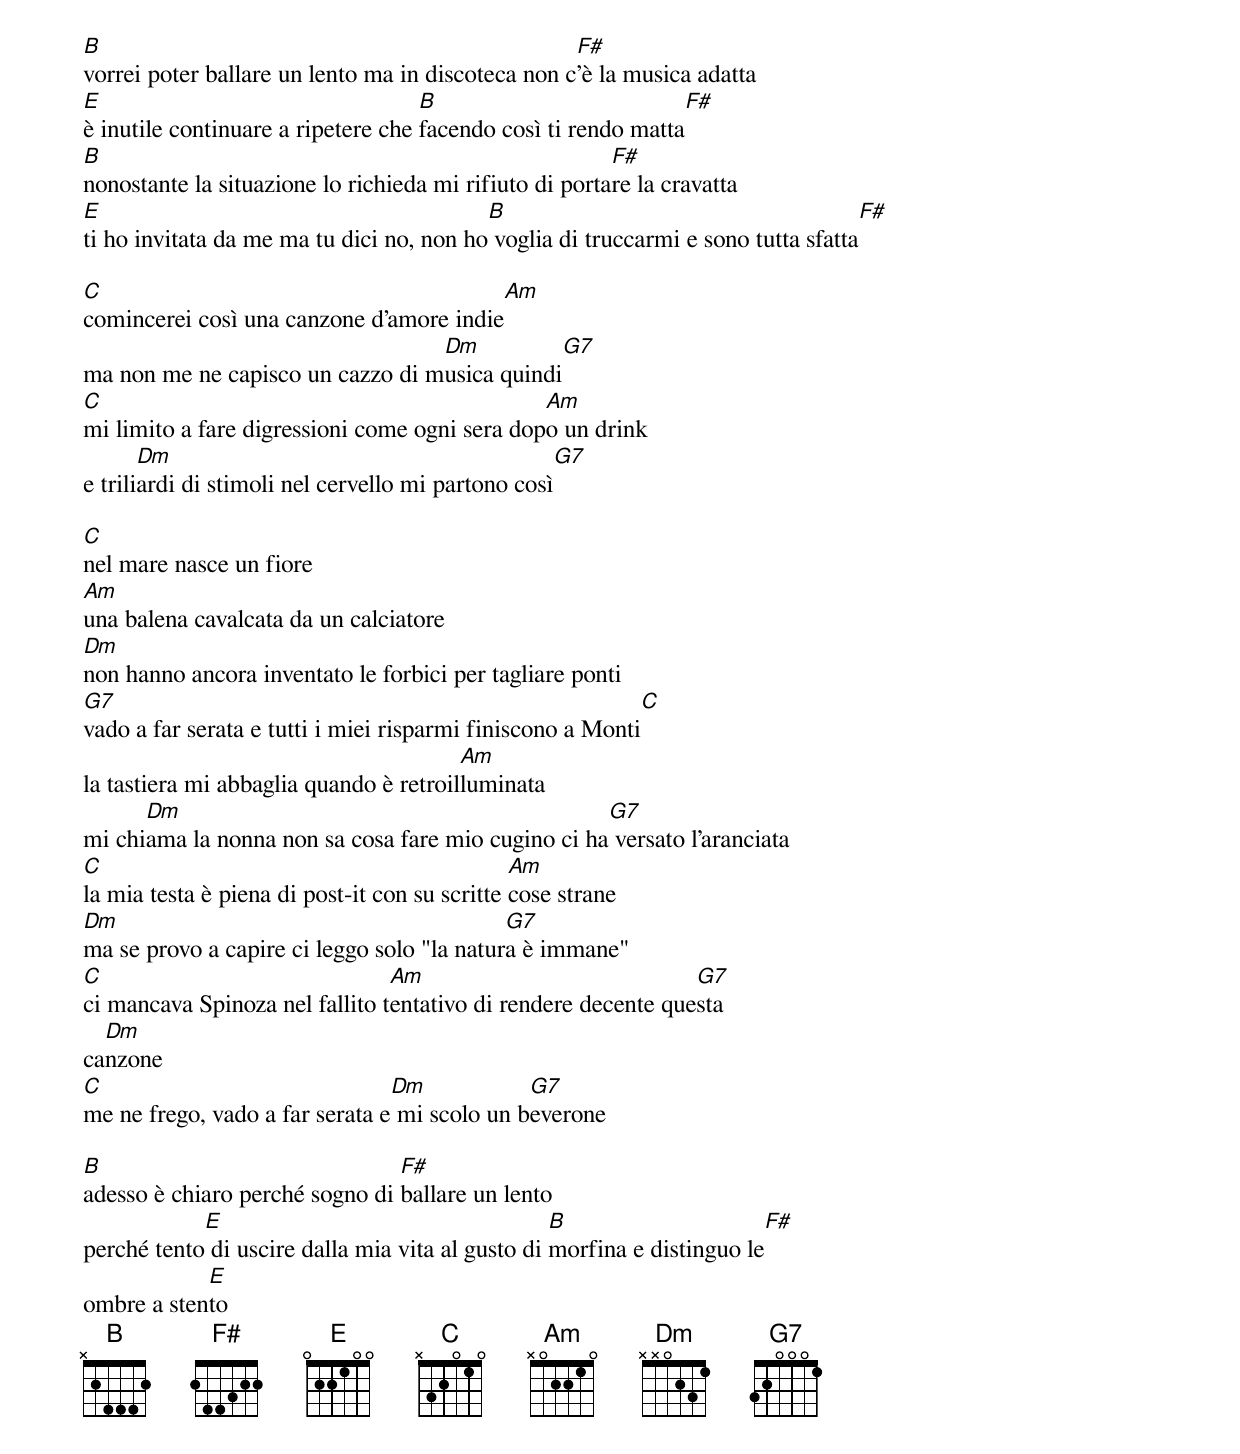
B                   		                   F#
vorrei poter ballare un lento ma in discoteca non c’è la musica adatta
E				    B			                 F#
è inutile continuare a ripetere che facendo così ti rendo matta
B			                                F#
nonostante la situazione lo richieda mi rifiuto di portare la cravatta
E			                  B			              		F#
ti ho invitata da me ma tu dici no, non ho voglia di truccarmi e sono tutta sfatta

C					         Am
comincerei così una canzone d’amore indie
				  Dm		     G7
ma non me ne capisco un cazzo di musica quindi
C					       Am
mi limito a fare digressioni come ogni sera dopo un drink
       Dm					   G7
e triliardi di stimoli nel cervello mi partono così

C
nel mare nasce un fiore
Am
una balena cavalcata da un calciatore
Dm
non hanno ancora inventato le forbici per tagliare ponti
G7							     C
vado a far serata e tutti i miei risparmi finiscono a Monti
					Am
la tastiera mi abbaglia quando è retroilluminata
      Dm					    G7
mi chiama la nonna non sa cosa fare mio cugino ci ha versato l’aranciata
C					       Am
la mia testa è piena di post-it con su scritte cose strane
Dm					    G7
ma se provo a capire ci leggo solo "la natura è immane"
C			        Am			       G7
ci mancava Spinoza nel fallito tentativo di rendere decente questa
  Dm
canzone
C			        Dm	      G7
me ne frego, vado a far serata e mi scolo un beverone

B			        F#
adesso è chiaro perché sogno di ballare un lento
	    E				          B		          F#
perché tento di uscire dalla mia vita al gusto di morfina e distinguo le
	    E
ombre a stento
